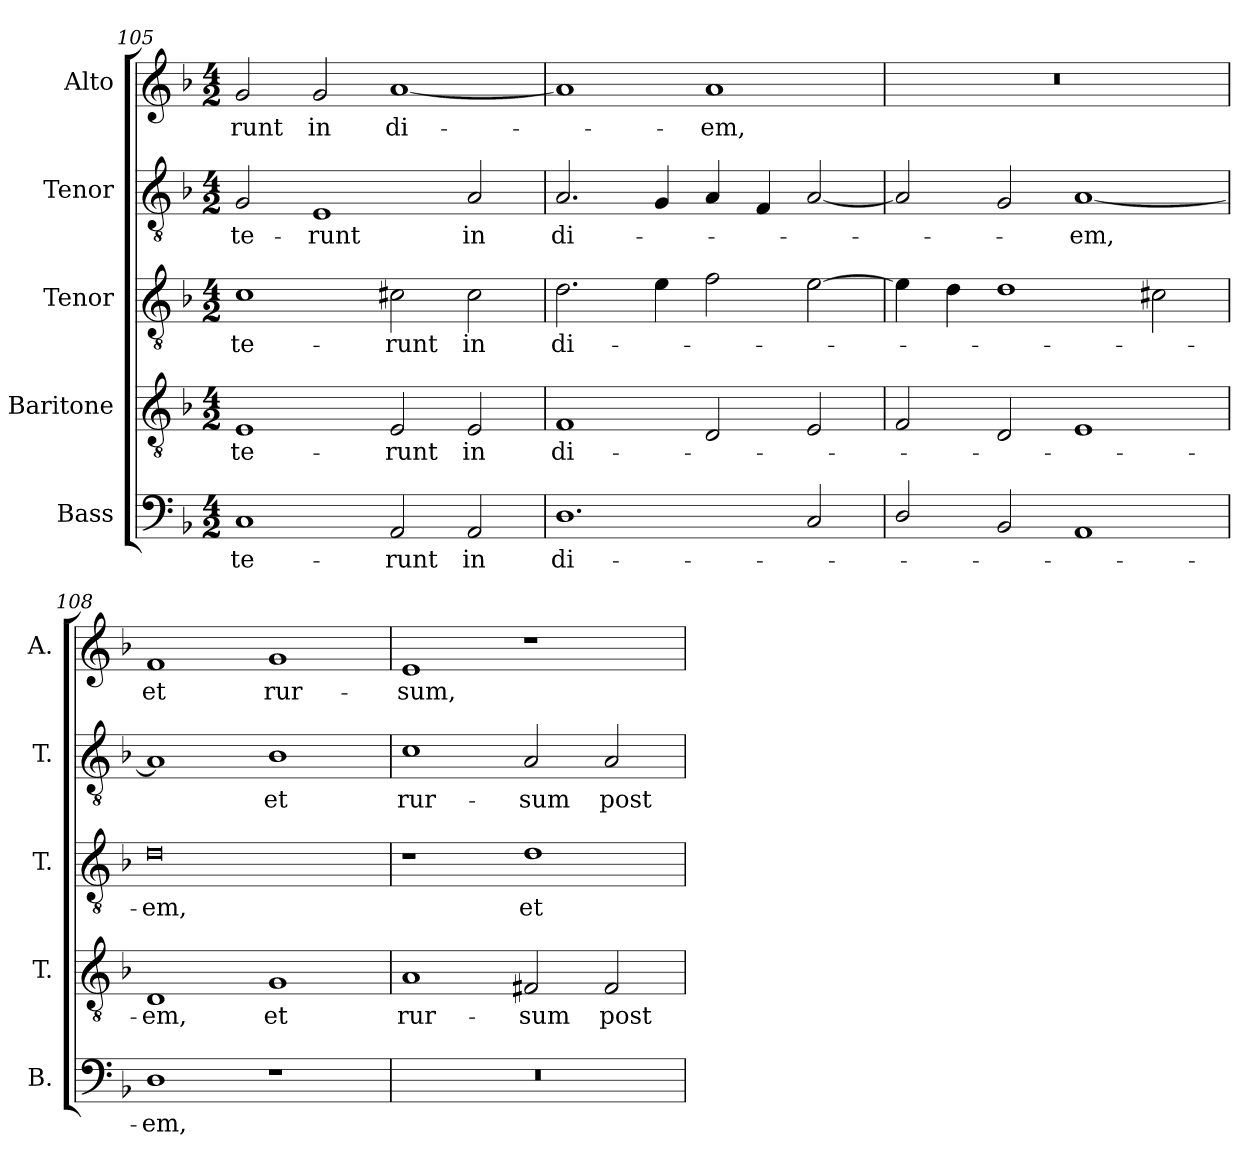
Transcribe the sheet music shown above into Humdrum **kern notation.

**kern	**text	**kern	**text	**kern	**text	**kern	**text	**kern	**text
*part5	*part5	*part4	*part4	*part3	*part3	*part2	*part2	*part1	*part1
*staff5	*staff5	*staff4	*staff4	*staff3	*staff3	*staff2	*staff2	*staff1	*staff1
*I"Bass	*	*I"Baritone	*	*I"Tenor	*	*I"Tenor	*	*I"Alto	*
*I'B.	*	*I'T.	*	*I'T.	*	*I'T.	*	*I'A.	*
!!LO:PB:g=z
*clefF4	*	*clefGv2	*	*clefGv2	*	*clefGv2	*	*clefG2	*
*	*	*ITrd7c12	*	*ITrd7c12	*	*ITrd7c12	*	*	*
*k[b-]	*	*k[b-]	*	*k[b-]	*	*k[b-]	*	*k[b-]	*
*F:	*	*F:	*	*F:	*	*F:	*	*F:	*
*M4/2	*	*M4/2	*	*M4/2	*	*M4/2	*	*M4/2	*
=105	=105	=105	=105	=105	=105	=105	=105	=105	=105
!	!LO:LY:b:color=#000000	!	!	!	!	!	!	!	!
!	!	!	!LO:LY:b:color=#000000	!	!	!	!	!	!
!	!	!	!	!	!LO:LY:b:color=#000000	!	!	!	!
!	!	!	!	!	!	!	!LO:LY:b:color=#000000	!	!
!	!	!	!	!	!	!	!	!	!LO:LY:b:color=#000000
1Ci	-te-	1EEi	-te-	1Ci	-te-	2GGi/	-te-	2gi/	-runt
!	!	!	!	!	!	!	!LO:LY:b:color=#000000	!	!
!	!	!	!	!	!	!	!	!	!LO:LY:b:color=#000000
.	.	.	.	.	.	1EEi	-runt	2gi/	in
!	!LO:LY:b:color=#000000	!	!	!	!	!	!	!	!
!	!	!	!LO:LY:b:color=#000000	!	!	!	!	!	!
!	!	!	!	!	!LO:LY:b:color=#000000	!	!	!	!
!	!	!	!	!	!	!	!	!	!LO:LY:b:color=#000000
2AAi/	-runt	2EEi/	-runt	2C#Xi\	-runt	.	.	[1ai	di-
!	!LO:LY:b:color=#000000	!	!	!	!	!	!	!	!
!	!	!	!LO:LY:b:color=#000000	!	!	!	!	!	!
!	!	!	!	!	!LO:LY:b:color=#000000	!	!	!	!
!	!	!	!	!	!	!	!LO:LY:b:color=#000000	!	!
2AAi/	in	2EEi/	in	2C#i\	in	2AAi/	in	.	.
=106	=106	=106	=106	=106	=106	=106	=106	=106	=106
!	!LO:LY:b:color=#000000	!	!	!	!	!	!	!	!
!	!	!	!LO:LY:b:color=#000000	!	!	!	!	!	!
!	!	!	!	!	!LO:LY:b:color=#000000	!	!	!	!
!	!	!	!	!	!	!	!LO:LY:b:color=#000000	!	!
1.Di	di-	1FFi	di-	2.Di\	di-	2.AAi/	di-	1ai]	.
.	.	.	.	4Ei\	.	4GGi/	.	.	.
!	!	!	!	!	!	!	!	!	!LO:LY:b:color=#000000
.	.	2DDi/	.	2Fi\	.	4AAi/	.	1ai	-em,
.	.	.	.	.	.	4FFi/	.	.	.
2Ci/	.	2EEi/	.	[2Ei\	.	[2AAi/	.	.	.
=107	=107	=107	=107	=107	=107	=107	=107	=107	=107
!	!	!	!	!	!	!	!	!LO:N:vis=1	!
2Di/	.	2FFi/	.	4Ei\]	.	2AAi/]	.	0r	.
.	.	.	.	4Di\	.	.	.	.	.
2BB-i/	.	2DDi/	.	1Di	.	2GGi/	.	.	.
!	!	!	!	!	!	!	!LO:LY:b:color=#000000	!	!
1AAi	.	1EEi	.	.	.	[1AAi	-em,	.	.
.	.	.	.	2C#Xi\	.	.	.	.	.
=108	=108	=108	=108	=108	=108	=108	=108	=108	=108
!	!LO:LY:b:color=#000000	!	!	!	!	!	!	!	!
!	!	!	!LO:LY:b:color=#000000	!	!	!	!	!	!
!	!	!	!	!	!LO:LY:b:color=#000000	!	!	!	!
!	!	!	!	!	!	!	!	!	!LO:LY:b:color=#000000
1Di	-em,	1DDi	-em,	0Di	-em,	1AAi]	.	1fi	et
!	!	!	!LO:LY:b:color=#000000	!	!	!	!	!	!
!	!	!	!	!	!	!	!LO:LY:b:color=#000000	!	!
!	!	!	!	!	!	!	!	!	!LO:LY:b:color=#000000
1r	.	1GGi	et	.	.	1BB-i	et	1gi	rur-
=109	=109	=109	=109	=109	=109	=109	=109	=109	=109
!LO:N:vis=1	!	!	!	!	!	!	!	!	!
!	!	!	!LO:LY:b:color=#000000	!	!	!	!	!	!
!	!	!	!	!	!	!	!LO:LY:b:color=#000000	!	!
!	!	!	!	!	!	!	!	!	!LO:LY:b:color=#000000
0r	.	1AAi	rur-	1r	.	1Ci	rur-	1ei	-sum,
!	!	!	!LO:LY:b:color=#000000	!	!	!	!	!	!
!	!	!	!	!	!LO:LY:b:color=#000000	!	!	!	!
!	!	!	!	!	!	!	!LO:LY:b:color=#000000	!	!
.	.	2FF#Xi/	-sum	1Di	et	2AAi/	-sum	1r	.
!	!	!	!LO:LY:b:color=#000000	!	!	!	!	!	!
!	!	!	!	!	!	!	!LO:LY:b:color=#000000	!	!
.	.	2FF#i/	post	.	.	2AAi/	post	.	.
=	=	=	=	=	=	=	=	=	=
*-	*-	*-	*-	*-	*-	*-	*-	*-	*-
